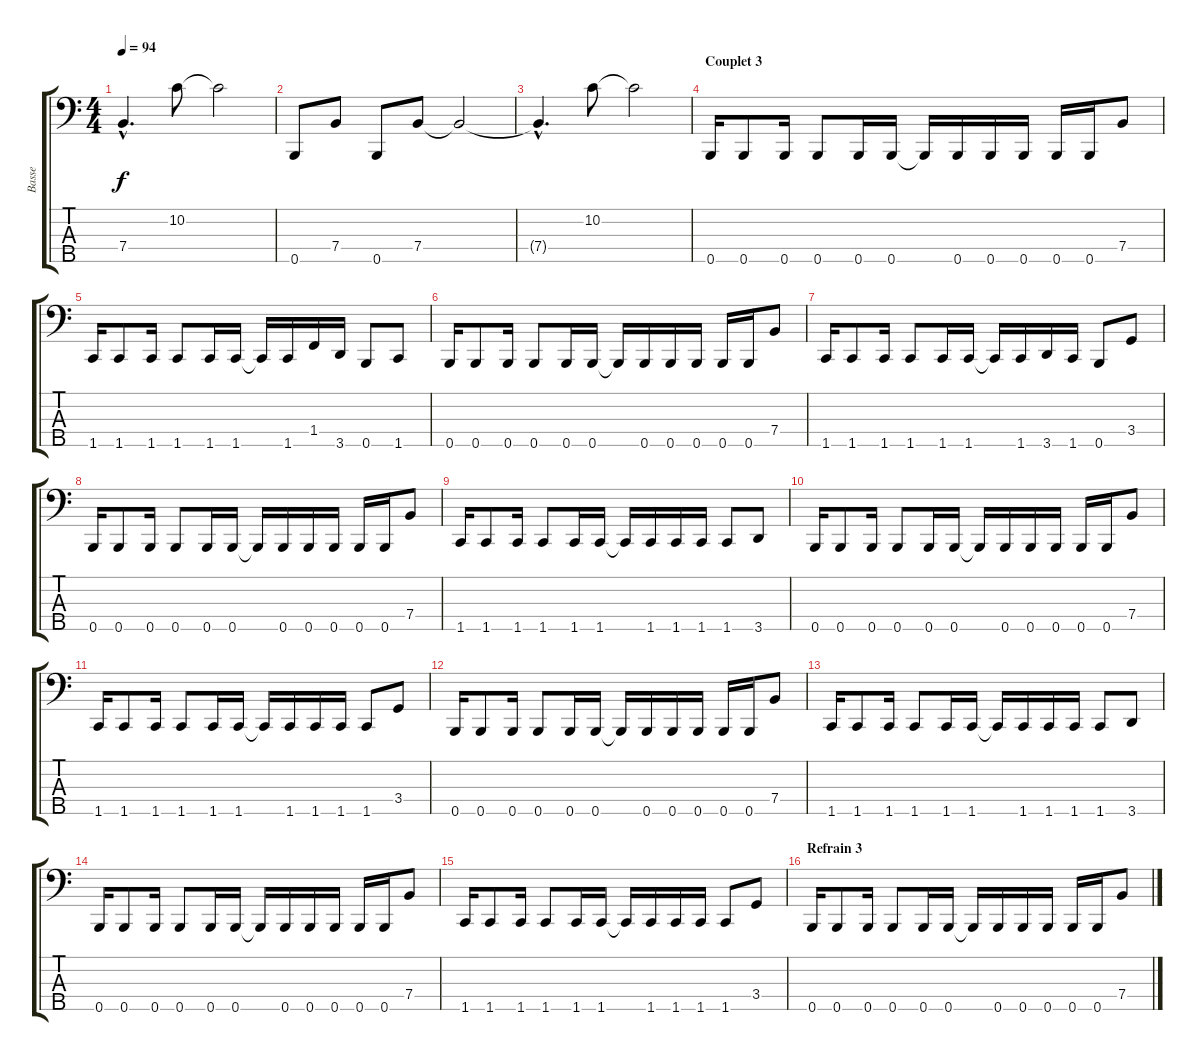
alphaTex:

\track ("Basse" "Basse") {instrument electricbasspick}
\staff {score tabs}
\tuning (G2 D2 A1 E1 B0) {hide}
\ts (4 4)
\tempo 94
\clef f4
\ks c
7.4{hac t}.4{d dy f} 10.2.8 10.2{t}.2 |
0.5.8 7.4.8 0.5.8 7.4.8 7.4{t}.2 |
7.4{hac t}.4{d} 10.2.8 10.2{t}.2 |
\section ("" "Couplet 3")
0.5.16 0.5.8 0.5.16 0.5.8 0.5.16 0.5.16 0.5{t}.16 0.5.16 0.5.16 0.5.16 0.5.16 0.5.16 7.4.8 |
1.5.16 1.5.8 1.5.16 1.5.8 1.5.16 1.5.16 1.5{t}.16 1.5.16 1.4.16 3.5.16 0.5.8 1.5.8 |
0.5.16 0.5.8 0.5.16 0.5.8 0.5.16 0.5.16 0.5{t}.16 0.5.16 0.5.16 0.5.16 0.5.16 0.5.16 7.4.8 |
1.5.16 1.5.8 1.5.16 1.5.8 1.5.16 1.5.16 1.5{t}.16 1.5.16 3.5.16 1.5.16 0.5.8 3.4.8 |
0.5.16 0.5.8 0.5.16 0.5.8 0.5.16 0.5.16 0.5{t}.16 0.5.16 0.5.16 0.5.16 0.5.16 0.5.16 7.4.8 |
1.5.16 1.5.8 1.5.16 1.5.8 1.5.16 1.5.16 1.5{t}.16 1.5.16 1.5.16 1.5.16 1.5.8 3.5.8 |
0.5.16 0.5.8 0.5.16 0.5.8 0.5.16 0.5.16 0.5{t}.16 0.5.16 0.5.16 0.5.16 0.5.16 0.5.16 7.4.8 |
1.5.16 1.5.8 1.5.16 1.5.8 1.5.16 1.5.16 1.5{t}.16 1.5.16 1.5.16 1.5.16 1.5.8 3.4.8 |
0.5.16 0.5.8 0.5.16 0.5.8 0.5.16 0.5.16 0.5{t}.16 0.5.16 0.5.16 0.5.16 0.5.16 0.5.16 7.4.8 |
1.5.16 1.5.8 1.5.16 1.5.8 1.5.16 1.5.16 1.5{t}.16 1.5.16 1.5.16 1.5.16 1.5.8 3.5.8 |
0.5.16 0.5.8 0.5.16 0.5.8 0.5.16 0.5.16 0.5{t}.16 0.5.16 0.5.16 0.5.16 0.5.16 0.5.16 7.4.8 |
1.5.16 1.5.8 1.5.16 1.5.8 1.5.16 1.5.16 1.5{t}.16 1.5.16 1.5.16 1.5.16 1.5.8 3.4.8 |
\section ("" "Refrain 3")
0.5.16 0.5.8 0.5.16 0.5.8 0.5.16 0.5.16 0.5{t}.16 0.5.16 0.5.16 0.5.16 0.5.16 0.5.16 7.4.8
